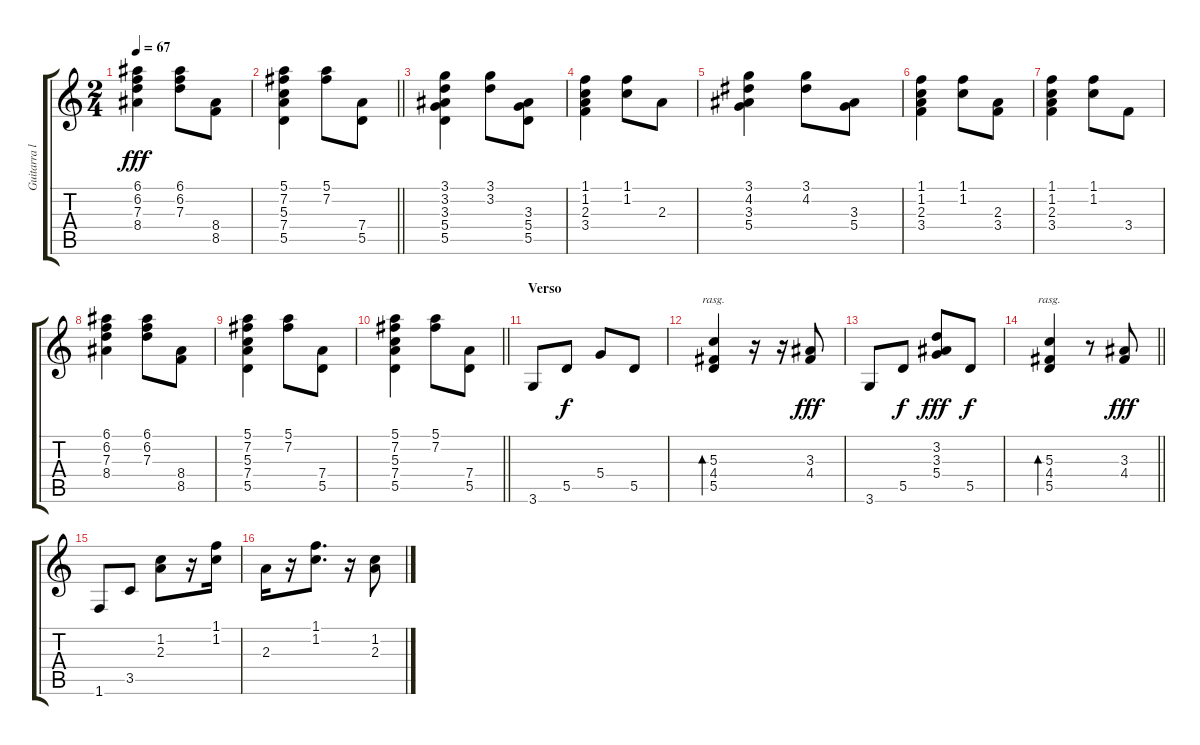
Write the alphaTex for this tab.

\track ("Guitarra l" "Guitarra l") {instrument acousticguitarsteel}
\staff {score tabs}
\tuning (E4 B3 G3 D3 A2 E2) {hide}
\ts (2 4)
\tempo 67
\clef g2
\ks c
(6.1 6.2 7.3 8.4).4{dy fff} (6.1 6.2 7.3).8 (8.4 8.5).8 |
\barLineRight lightlight
(5.1 7.2 5.3 7.4 5.5).4 (5.1 7.2).8 (7.4 5.5).8 |
(3.1 3.2 3.3 5.4 5.5).4 (3.1 3.2).8 (3.3 5.4 5.5).8 |
(1.1 1.2 2.3 3.4).4 (1.1 1.2).8 2.3.8 |
(3.1 4.2 3.3 5.4).4 (3.1 4.2).8 (3.3 5.4).8 |
(1.1 1.2 2.3 3.4).4 (1.1 1.2).8 (2.3 3.4).8 |
(1.1 1.2 2.3 3.4).4 (1.1 1.2).8 3.4.8 |
(6.1 6.2 7.3 8.4).4 (6.1 6.2 7.3).8 (8.4 8.5).8 |
(5.1 7.2 5.3 7.4 5.5).4 (5.1 7.2).8 (7.4 5.5).8 |
\barLineRight lightlight
(5.1 7.2 5.3 7.4 5.5).4 (5.1 7.2).8 (7.4 5.5).8 |
\section ("" "Verso")
3.6.8 5.5.8{dy f} 5.4.8 5.5.8 |
(5.3 4.4 5.5).4{bd 120 rasg ii} r.16 r.16 (3.3 4.4).8{dy fff} |
3.6.8 5.5.8{dy f} (3.2 3.3 5.4).8{dy fff} 5.5.8{dy f} |
\barLineRight lightlight
(5.3 4.4 5.5).4{bd 120 rasg ii} r.8 (3.3 4.4).8{dy fff} |
1.6.8 3.5.8 (1.2 2.3).8 r.16 (1.1 1.2).16 |
2.3.16 r.16 (1.1 1.2).8{d} r.16 (1.2 2.3).8
